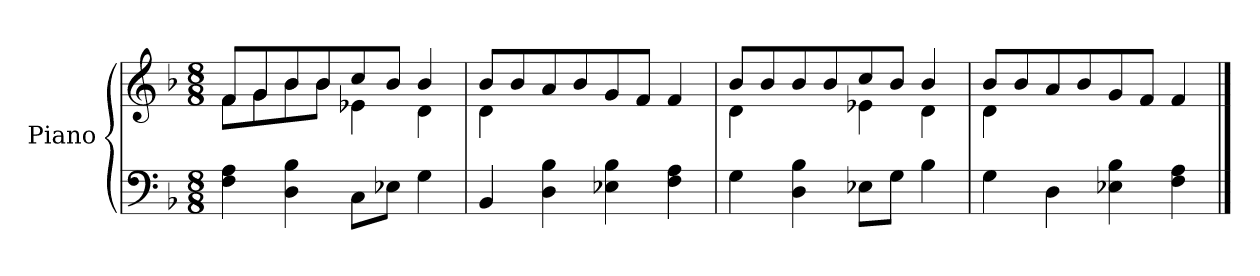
**kern	**kern
*part1	*part1
*staff2	*staff1
*I"Piano	*
*I'Pno.	*
*clefF4	*clefG2
*k[b-]	*k[b-]
*M8/8	*M8/8
*MM60	*MM60
=1	=1
*	*^
4F\ 4A\	8f/L	8f\L
.	8g/	8g\
4D\ 4B-\	8b-/	8b-\
.	8b-/	8b-\J
8C\L	8cc/	4e-X\
8E-X\J	8b-/J	.
4G\	4b-/	4d\
=2	=2	=2
4BB-/	8b-/L	4d\
.	8b-/	.
4D\ 4B-\	8a/	4ryy
.	8b-/	.
4E-X\ 4B-\	8g/	4ryy
.	8f/J	.
4F\ 4A\	4f/	4ryy
=3	=3	=3
4G\	8b-/L	4d\
.	8b-/	.
4D\ 4B-\	8b-/	4ryy
.	8b-/	.
8E-X\L	8cc/	4e-X\
8G\J	8b-/J	.
4B-\	4b-/	4d\
=4	=4	=4
4G\	8b-/L	4d\
.	8b-/	.
4D\	8a/	4ryy
.	8b-/	.
4E-X\ 4B-\	8g/	4ryy
.	8f/J	.
4F\ 4A\	4f/	4ryy
*	*v	*v
==	==
*-	*-
